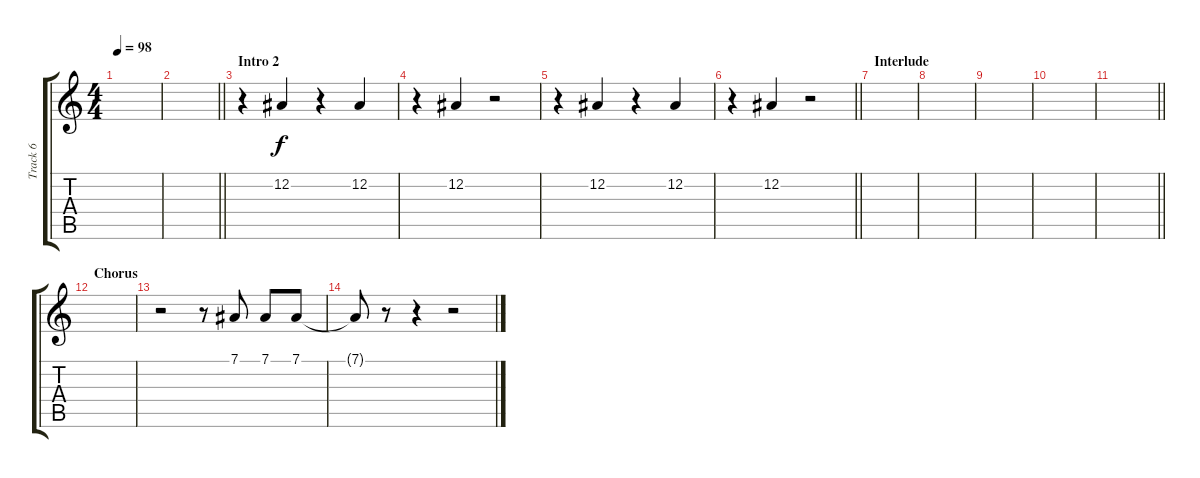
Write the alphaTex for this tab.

\track ("Track 6" "Track 6") {instrument lead1square}
\staff {score tabs}
\tuning (Eb4 Bb3 Gb3 Db3 Ab2 Eb2) {hide}
\ts (4 4)
\tempo 98
\clef g2
\ks c
|
\barLineRight lightlight
|
\section ("" "Intro 2")
r.4 12.2.4 r.4 12.2.4 |
r.4 12.2.4 r.2 |
r.4 12.2.4 r.4 12.2.4 |
\barLineRight lightlight
r.4 12.2.4 r.2 |
\section ("" "Interlude")
|
|
|
|
\barLineRight lightlight
|
\section ("" "Chorus")
|
r.2 r.8 7.1.8 7.1.8 7.1.8 |
7.1{t}.8 r.8 r.4 r.2
